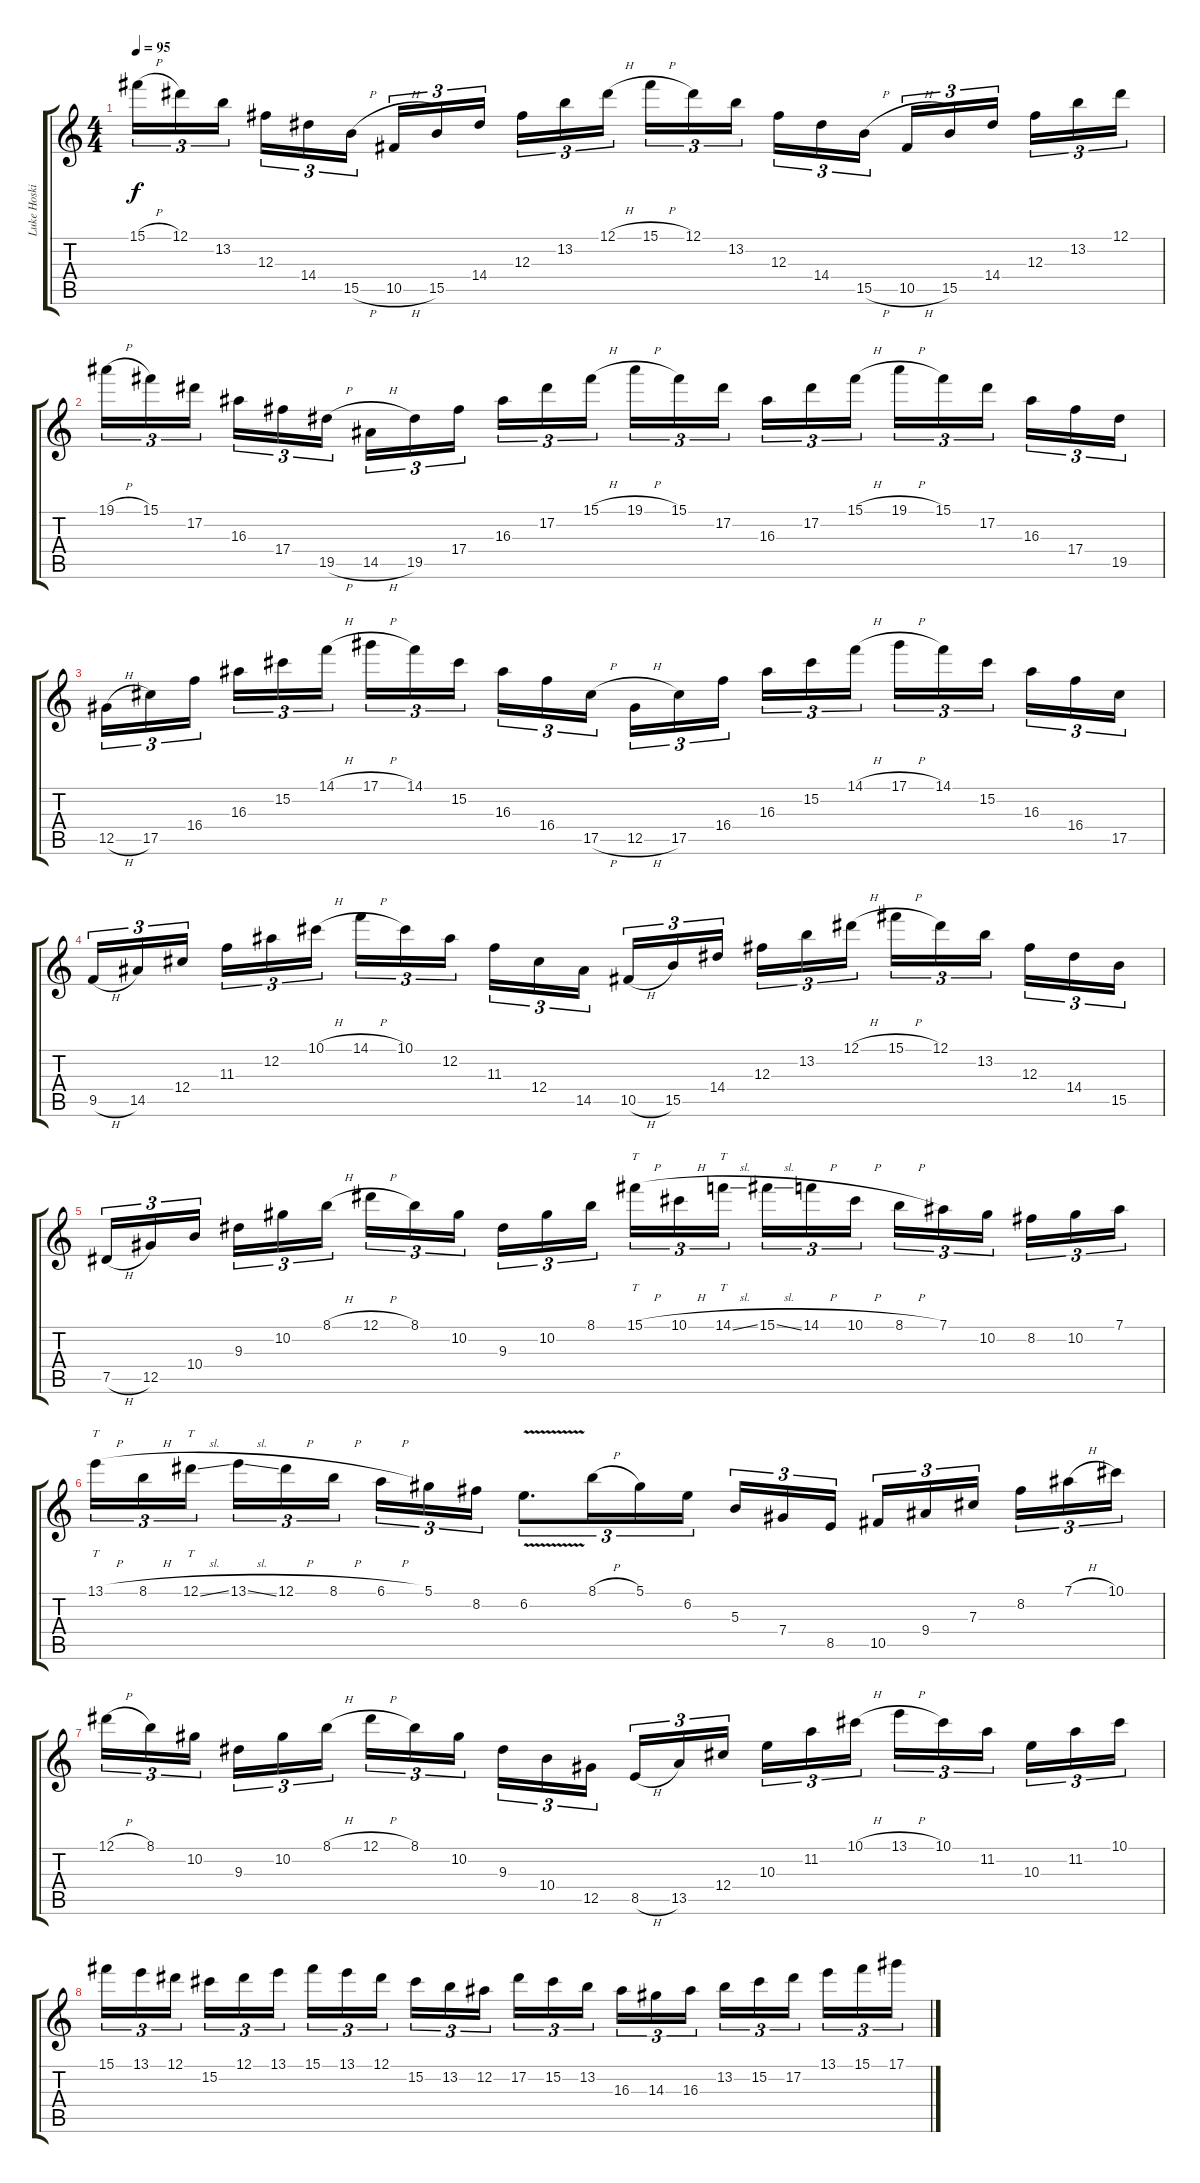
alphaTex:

\track ("Luke Hoskin" "Luke Hoski") {instrument overdrivenguitar}
\staff {score tabs}
\tuning (Eb4 Bb3 Gb3 Db3 Ab2 Eb2) {hide}
\ts (4 4)
\tempo 95
\clef g2
\ks c
15.1{h}.16{tu (3 2) dy f} 12.1.16{tu (3 2)} 13.2.16{tu (3 2) beam splitsecondary} 12.3.16{tu (3 2)} 14.4.16{tu (3 2)} 15.5{h}.16{tu (3 2)} 10.5{h}.16{tu (3 2)} 15.5.16{tu (3 2)} 14.4.16{tu (3 2) beam splitsecondary} 12.3.16{tu (3 2)} 13.2.16{tu (3 2)} 12.1{h}.16{tu (3 2)} 15.1{h}.16{tu (3 2)} 12.1.16{tu (3 2)} 13.2.16{tu (3 2) beam splitsecondary} 12.3.16{tu (3 2)} 14.4.16{tu (3 2)} 15.5{h}.16{tu (3 2)} 10.5{h}.16{tu (3 2)} 15.5.16{tu (3 2)} 14.4.16{tu (3 2) beam splitsecondary} 12.3.16{tu (3 2)} 13.2.16{tu (3 2)} 12.1.16{tu (3 2)} |
19.1{h}.16{tu (3 2)} 15.1.16{tu (3 2)} 17.2.16{tu (3 2) beam splitsecondary} 16.3.16{tu (3 2)} 17.4.16{tu (3 2)} 19.5{h}.16{tu (3 2)} 14.5{h}.16{tu (3 2)} 19.5.16{tu (3 2)} 17.4.16{tu (3 2) beam splitsecondary} 16.3.16{tu (3 2)} 17.2.16{tu (3 2)} 15.1{h}.16{tu (3 2)} 19.1{h}.16{tu (3 2)} 15.1.16{tu (3 2)} 17.2.16{tu (3 2) beam splitsecondary} 16.3.16{tu (3 2)} 17.2.16{tu (3 2)} 15.1{h}.16{tu (3 2)} 19.1{h}.16{tu (3 2)} 15.1.16{tu (3 2)} 17.2.16{tu (3 2) beam splitsecondary} 16.3.16{tu (3 2)} 17.4.16{tu (3 2)} 19.5.16{tu (3 2)} |
12.5{h}.16{tu (3 2)} 17.5.16{tu (3 2)} 16.4.16{tu (3 2) beam splitsecondary} 16.3.16{tu (3 2)} 15.2.16{tu (3 2)} 14.1{h}.16{tu (3 2)} 17.1{h}.16{tu (3 2)} 14.1.16{tu (3 2)} 15.2.16{tu (3 2) beam splitsecondary} 16.3.16{tu (3 2)} 16.4.16{tu (3 2)} 17.5{h}.16{tu (3 2)} 12.5{h}.16{tu (3 2)} 17.5.16{tu (3 2)} 16.4.16{tu (3 2) beam splitsecondary} 16.3.16{tu (3 2)} 15.2.16{tu (3 2)} 14.1{h}.16{tu (3 2)} 17.1{h}.16{tu (3 2)} 14.1.16{tu (3 2)} 15.2.16{tu (3 2) beam splitsecondary} 16.3.16{tu (3 2)} 16.4.16{tu (3 2)} 17.5.16{tu (3 2)} |
9.5{h}.16{tu (3 2)} 14.5.16{tu (3 2)} 12.4.16{tu (3 2) beam splitsecondary} 11.3.16{tu (3 2)} 12.2.16{tu (3 2)} 10.1{h}.16{tu (3 2)} 14.1{h}.16{tu (3 2)} 10.1.16{tu (3 2)} 12.2.16{tu (3 2) beam splitsecondary} 11.3.16{tu (3 2)} 12.4.16{tu (3 2)} 14.5.16{tu (3 2)} 10.5{h}.16{tu (3 2)} 15.5.16{tu (3 2)} 14.4.16{tu (3 2) beam splitsecondary} 12.3.16{tu (3 2)} 13.2.16{tu (3 2)} 12.1{h}.16{tu (3 2)} 15.1{h}.16{tu (3 2)} 12.1.16{tu (3 2)} 13.2.16{tu (3 2) beam splitsecondary} 12.3.16{tu (3 2)} 14.4.16{tu (3 2)} 15.5.16{tu (3 2)} |
7.5{h}.16{tu (3 2)} 12.5.16{tu (3 2)} 10.4.16{tu (3 2) beam splitsecondary} 9.3.16{tu (3 2)} 10.2.16{tu (3 2)} 8.1{h}.16{tu (3 2)} 12.1{h}.16{tu (3 2)} 8.1.16{tu (3 2)} 10.2.16{tu (3 2) beam splitsecondary} 9.3.16{tu (3 2)} 10.2.16{tu (3 2)} 8.1.16{tu (3 2)} 15.1{h}.16{tt tu (3 2)} 10.1{h}.16{tu (3 2)} 14.1{sl}.16{tt tu (3 2) beam splitsecondary} 15.1{sl}.16{tu (3 2)} 14.1{h}.16{tu (3 2)} 10.1{h}.16{tu (3 2)} 8.1{h}.16{tu (3 2)} 7.1.16{tu (3 2)} 10.2.16{tu (3 2) beam splitsecondary} 8.2.16{tu (3 2)} 10.2.16{tu (3 2)} 7.1.16{tu (3 2)} |
13.1{h}.16{tt tu (3 2)} 8.1{h}.16{tu (3 2)} 12.1{sl}.16{tt tu (3 2) beam splitsecondary} 13.1{sl}.16{tu (3 2)} 12.1{h}.16{tu (3 2)} 8.1{h}.16{tu (3 2)} 6.1{h}.16{tu (3 2)} 5.1.16{tu (3 2)} 8.2.16{tu (3 2)} 6.2{v}.8{d tu (3 2)} 8.1{h}.16{tu (3 2)} 5.1.16{tu (3 2)} 6.2.16{tu (3 2) beam splitsecondary} 5.3.16{tu (3 2)} 7.4.16{tu (3 2)} 8.5.16{tu (3 2)} 10.5.16{tu (3 2)} 9.4.16{tu (3 2)} 7.3.16{tu (3 2) beam splitsecondary} 8.2.16{tu (3 2)} 7.1{h}.16{tu (3 2)} 10.1.16{tu (3 2)} |
12.1{h}.16{tu (3 2)} 8.1.16{tu (3 2)} 10.2.16{tu (3 2) beam splitsecondary} 9.3.16{tu (3 2)} 10.2.16{tu (3 2)} 8.1{h}.16{tu (3 2)} 12.1{h}.16{tu (3 2)} 8.1.16{tu (3 2)} 10.2.16{tu (3 2) beam splitsecondary} 9.3.16{tu (3 2)} 10.4.16{tu (3 2)} 12.5.16{tu (3 2)} 8.5{h}.16{tu (3 2)} 13.5.16{tu (3 2)} 12.4.16{tu (3 2) beam splitsecondary} 10.3.16{tu (3 2)} 11.2.16{tu (3 2)} 10.1{h}.16{tu (3 2)} 13.1{h}.16{tu (3 2)} 10.1.16{tu (3 2)} 11.2.16{tu (3 2) beam splitsecondary} 10.3.16{tu (3 2)} 11.2.16{tu (3 2)} 10.1.16{tu (3 2)} |
15.1.16{tu (3 2)} 13.1.16{tu (3 2)} 12.1.16{tu (3 2) beam splitsecondary} 15.2.16{tu (3 2)} 12.1.16{tu (3 2)} 13.1.16{tu (3 2)} 15.1.16{tu (3 2)} 13.1.16{tu (3 2)} 12.1.16{tu (3 2) beam splitsecondary} 15.2.16{tu (3 2)} 13.2.16{tu (3 2)} 12.2.16{tu (3 2)} 17.2.16{tu (3 2)} 15.2.16{tu (3 2)} 13.2.16{tu (3 2) beam splitsecondary} 16.3.16{tu (3 2)} 14.3.16{tu (3 2)} 16.3.16{tu (3 2)} 13.2.16{tu (3 2)} 15.2.16{tu (3 2)} 17.2.16{tu (3 2) beam splitsecondary} 13.1.16{tu (3 2)} 15.1.16{tu (3 2)} 17.1.16{tu (3 2)}
